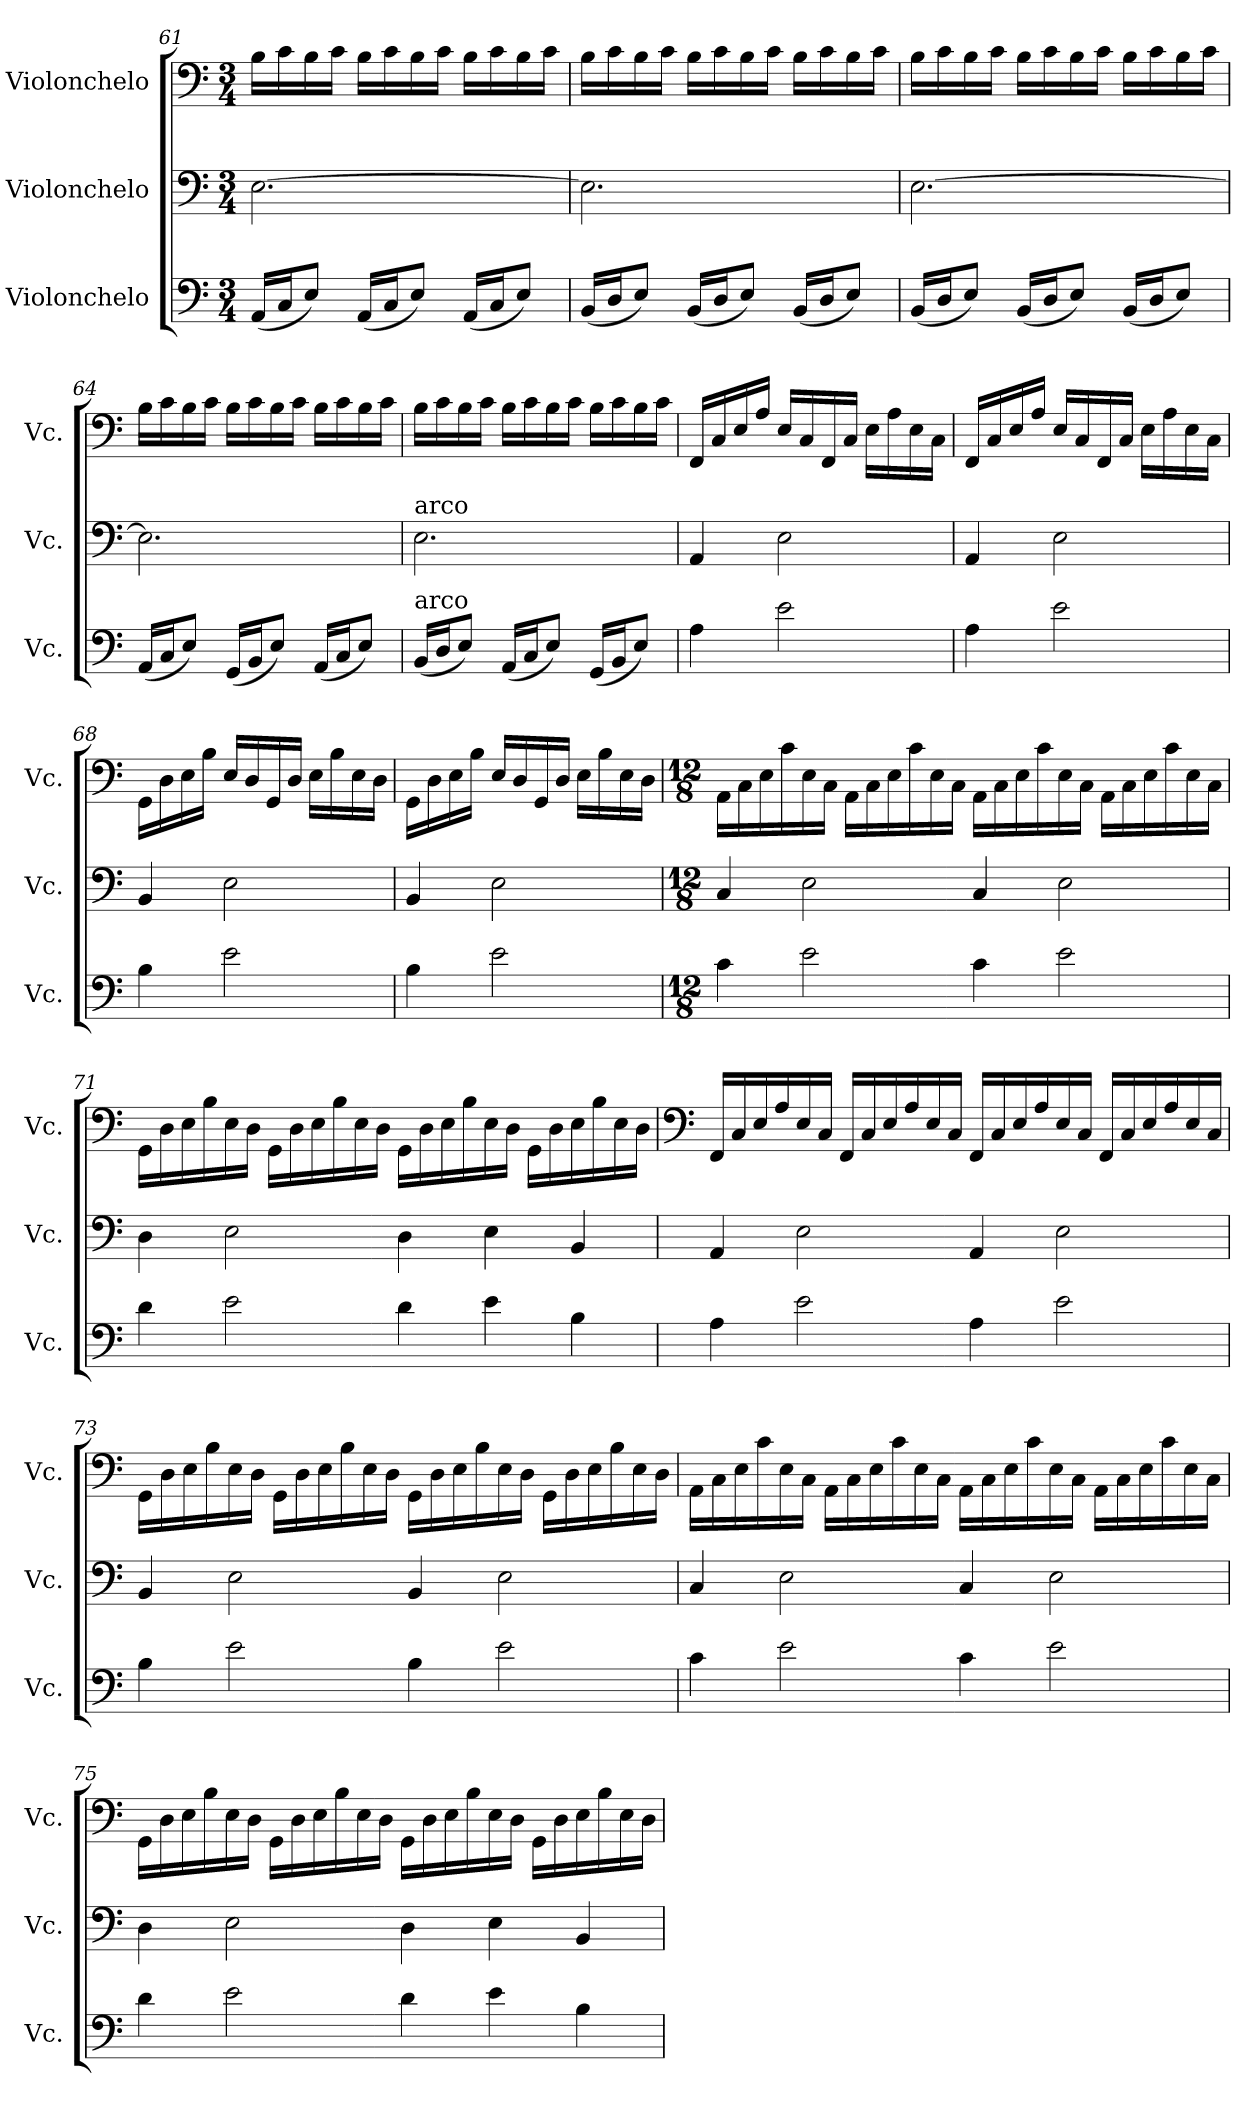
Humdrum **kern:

**kern	**kern	**kern
*part3	*part2	*part1
*staff3	*staff2	*staff1
*I"Violonchelo	*I"Violonchelo	*I"Violonchelo
*I'Vc.	*I'Vc.	*I'Vc.
!!LO:LB:g=z
*clefF4	*clefF4	*clefF4
*k[]	*k[]	*k[]
*M3/4	*M3/4	*M3/4
=61	=61	=61
(<16AA/LL	[2.E\	16B\LL
16C/J	.	16c\
8E/J)	.	16B\
.	.	16c\JJ
(<16AA/LL	.	16B\LL
16C/J	.	16c\
8E/J)	.	16B\
.	.	16c\JJ
(<16AA/LL	.	16B\LL
16C/J	.	16c\
8E/J)	.	16B\
.	.	16c\JJ
=62	=62	=62
(<16BB/LL	2.E\]	16B\LL
16D/J	.	16c\
8E/J)	.	16B\
.	.	16c\JJ
(<16BB/LL	.	16B\LL
16D/J	.	16c\
8E/J)	.	16B\
.	.	16c\JJ
(<16BB/LL	.	16B\LL
16D/J	.	16c\
8E/J)	.	16B\
.	.	16c\JJ
=63	=63	=63
(<16BB/LL	[2.E\	16B\LL
16D/J	.	16c\
8E/J)	.	16B\
.	.	16c\JJ
(<16BB/LL	.	16B\LL
16D/J	.	16c\
8E/J)	.	16B\
.	.	16c\JJ
(<16BB/LL	.	16B\LL
16D/J	.	16c\
8E/J)	.	16B\
.	.	16c\JJ
!!LO:LB:g=z
=64	=64	=64
(<16AA/LL	2.E\]	16B\LL
16C/J	.	16c\
8E/J)	.	16B\
.	.	16c\JJ
(<16GG/LL	.	16B\LL
16BB/J	.	16c\
8E/J)	.	16B\
.	.	16c\JJ
(<16AA/LL	.	16B\LL
16C/J	.	16c\
8E/J)	.	16B\
.	.	16c\JJ
=65	=65	=65
!	!LO:TX:a:t=arco	!
!LO:TX:a:t=arco	!	!
(<16BB/LL	2.E\	16B\LL
16D/J	.	16c\
8E/J)	.	16B\
.	.	16c\JJ
(<16AA/LL	.	16B\LL
16C/J	.	16c\
8E/J)	.	16B\
.	.	16c\JJ
(<16GG/LL	.	16B\LL
16BB/J	.	16c\
8E/J)	.	16B\
.	.	16c\JJ
=66	=66	=66
4A\	4AA/	16FF/LL
.	.	16C/
.	.	16E/
.	.	16A/JJ
2e\	2E\	16E/LL
.	.	16C/
.	.	16FF/
.	.	16C/JJ
.	.	16E\LL
.	.	16A\
.	.	16E\
.	.	16C\JJ
!!LO:LB:g=z
=67	=67	=67
4A\	4AA/	16FF/LL
.	.	16C/
.	.	16E/
.	.	16A/JJ
2e\	2E\	16E/LL
.	.	16C/
.	.	16FF/
.	.	16C/JJ
.	.	16E\LL
.	.	16A\
.	.	16E\
.	.	16C\JJ
=68	=68	=68
4B\	4BB/	16GG\LL
.	.	16D\
.	.	16E\
.	.	16B\JJ
2e\	2E\	16E/LL
.	.	16D/
.	.	16GG/
.	.	16D/JJ
.	.	16E\LL
.	.	16B\
.	.	16E\
.	.	16D\JJ
=69	=69	=69
4B\	4BB/	16GG\LL
.	.	16D\
.	.	16E\
.	.	16B\JJ
2e\	2E\	16E/LL
.	.	16D/
.	.	16GG/
.	.	16D/JJ
.	.	16E\LL
.	.	16B\
.	.	16E\
.	.	16D\JJ
!!LO:PB:g=z
=70	=70	=70
*M12/8	*M12/8	*M12/8
4c\	4C/	16AA\LL
.	.	16C\
.	.	16E\
.	.	16c\
2e\	2E\	16E\
.	.	16C\JJ
.	.	16AA\LL
.	.	16C\
.	.	16E\
.	.	16c\
.	.	16E\
.	.	16C\JJ
4c\	4C/	16AA\LL
.	.	16C\
.	.	16E\
.	.	16c\
2e\	2E\	16E\
.	.	16C\JJ
.	.	16AA\LL
.	.	16C\
.	.	16E\
.	.	16c\
.	.	16E\
.	.	16C\JJ
!!LO:LB:g=z
=71	=71	=71
4d\	4D\	16GG\LL
.	.	16D\
.	.	16E\
.	.	16B\
2e\	2E\	16E\
.	.	16D\JJ
.	.	16GG\LL
.	.	16D\
.	.	16E\
.	.	16B\
.	.	16E\
.	.	16D\JJ
4d\	4D\	16GG\LL
.	.	16D\
.	.	16E\
.	.	16B\
4e\	4E\	16E\
.	.	16D\JJ
.	.	16GG\LL
.	.	16D\
4B\	4BB/	16E\
.	.	16B\
.	.	16E\
.	.	16D\JJ
!!LO:LB:g=z
=72	=72	=72
*	*	*clefF4
4A\	4AA/	16FF/LL
.	.	16C/
.	.	16E/
.	.	16A/
2e\	2E\	16E/
.	.	16C/JJ
.	.	16FF/LL
.	.	16C/
.	.	16E/
.	.	16A/
.	.	16E/
.	.	16C/JJ
4A\	4AA/	16FF/LL
.	.	16C/
.	.	16E/
.	.	16A/
2e\	2E\	16E/
.	.	16C/JJ
.	.	16FF/LL
.	.	16C/
.	.	16E/
.	.	16A/
.	.	16E/
.	.	16C/JJ
!!LO:LB:g=z
=73	=73	=73
4B\	4BB/	16GG\LL
.	.	16D\
.	.	16E\
.	.	16B\
2e\	2E\	16E\
.	.	16D\JJ
.	.	16GG\LL
.	.	16D\
.	.	16E\
.	.	16B\
.	.	16E\
.	.	16D\JJ
4B\	4BB/	16GG\LL
.	.	16D\
.	.	16E\
.	.	16B\
2e\	2E\	16E\
.	.	16D\JJ
.	.	16GG\LL
.	.	16D\
.	.	16E\
.	.	16B\
.	.	16E\
.	.	16D\JJ
!!LO:PB:g=z
=74	=74	=74
4c\	4C/	16AA\LL
.	.	16C\
.	.	16E\
.	.	16c\
2e\	2E\	16E\
.	.	16C\JJ
.	.	16AA\LL
.	.	16C\
.	.	16E\
.	.	16c\
.	.	16E\
.	.	16C\JJ
4c\	4C/	16AA\LL
.	.	16C\
.	.	16E\
.	.	16c\
2e\	2E\	16E\
.	.	16C\JJ
.	.	16AA\LL
.	.	16C\
.	.	16E\
.	.	16c\
.	.	16E\
.	.	16C\JJ
!!LO:LB:g=z
=75	=75	=75
4d\	4D\	16GG\LL
.	.	16D\
.	.	16E\
.	.	16B\
2e\	2E\	16E\
.	.	16D\JJ
.	.	16GG\LL
.	.	16D\
.	.	16E\
.	.	16B\
.	.	16E\
.	.	16D\JJ
4d\	4D\	16GG\LL
.	.	16D\
.	.	16E\
.	.	16B\
4e\	4E\	16E\
.	.	16D\JJ
.	.	16GG\LL
.	.	16D\
4B\	4BB/	16E\
.	.	16B\
.	.	16E\
.	.	16D\JJ
=	=	=
*-	*-	*-
